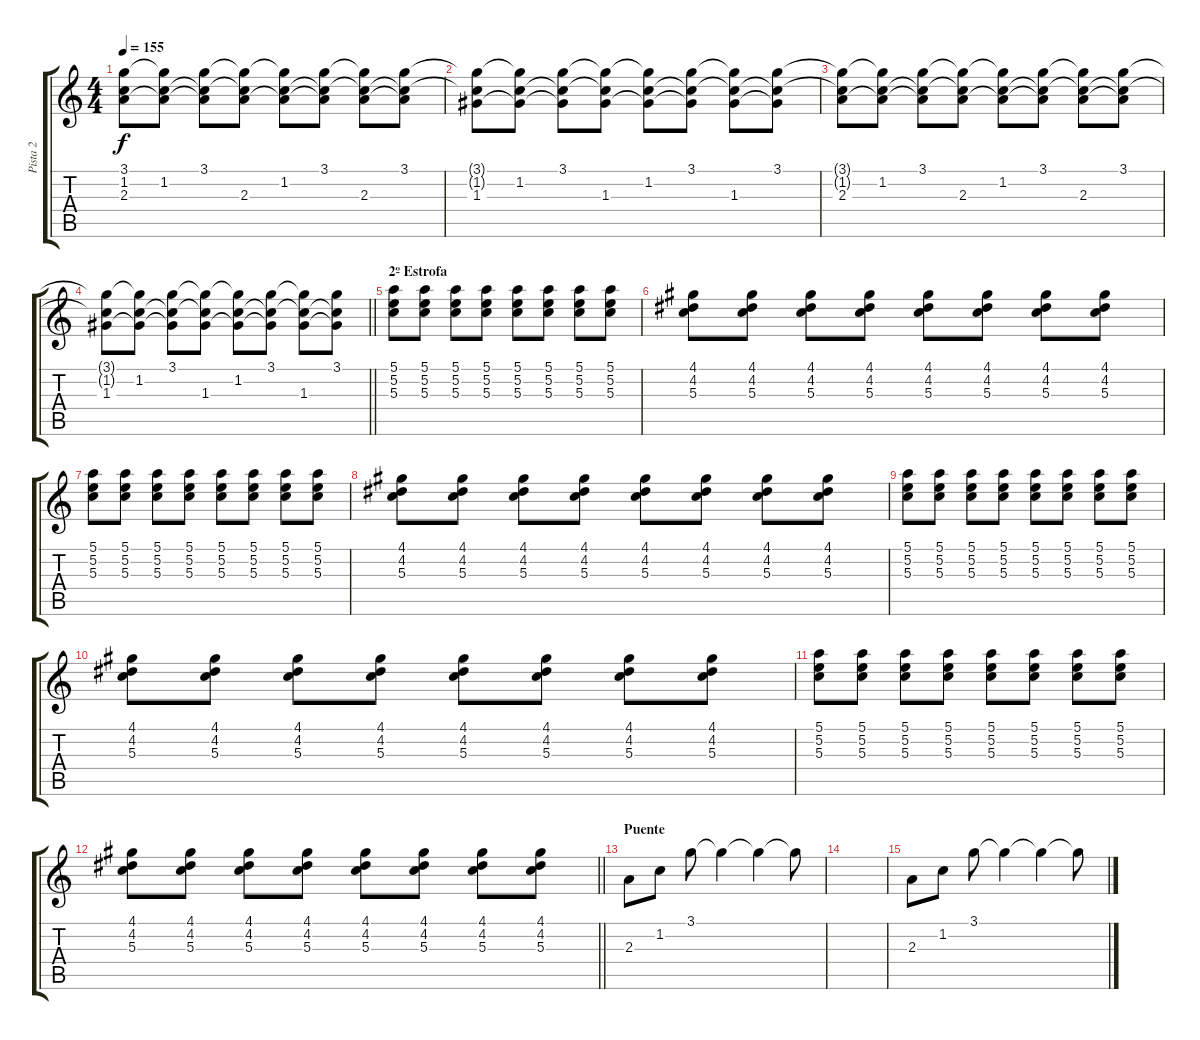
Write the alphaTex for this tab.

\track ("Pista 2" "Pista 2") {instrument overdrivenguitar}
\staff {score tabs}
\tuning (E4 B3 G3 D3 A2 E2) {hide}
\ts (4 4)
\tempo 155
\clef g2
\ks c
(3.1{t} 1.2{t} 2.3).8{dy f} (3.1{t} 1.2 2.3{t}).8 (3.1 1.2{t} 2.3{t}).8 (3.1{t} 1.2{t} 2.3).8 (3.1{t} 1.2 2.3{t}).8 (3.1 1.2{t} 2.3{t}).8 (3.1{t} 1.2{t} 2.3).8 (3.1 1.2{t} 2.3{t}).8 |
(3.1{t} 1.2{t} 1.3).8 (3.1{t} 1.2 1.3{t}).8 (3.1 1.2{t} 1.3{t}).8 (3.1{t} 1.2{t} 1.3).8 (3.1{t} 1.2 1.3{t}).8 (3.1 1.2{t} 1.3{t}).8 (3.1{t} 1.2{t} 1.3).8 (3.1 1.2{t} 1.3{t}).8 |
(3.1{t} 1.2{t} 2.3).8 (3.1{t} 1.2 2.3{t}).8 (3.1 1.2{t} 2.3{t}).8 (3.1{t} 1.2{t} 2.3).8 (3.1{t} 1.2 2.3{t}).8 (3.1 1.2{t} 2.3{t}).8 (3.1{t} 1.2{t} 2.3).8 (3.1 1.2{t} 2.3{t}).8 |
\barLineRight lightlight
(3.1{t} 1.2{t} 1.3).8 (3.1{t} 1.2 1.3{t}).8 (3.1 1.2{t} 1.3{t}).8 (3.1{t} 1.2{t} 1.3).8 (3.1{t} 1.2 1.3{t}).8 (3.1 1.2{t} 1.3{t}).8 (3.1{t} 1.2{t} 1.3).8 (3.1 1.2{t} 1.3{t}).8 |
\section ("" "2º Estrofa")
(5.1 5.2 5.3).8 (5.1 5.2 5.3).8 (5.1 5.2 5.3).8 (5.1 5.2 5.3).8 (5.1 5.2 5.3).8 (5.1 5.2 5.3).8 (5.1 5.2 5.3).8 (5.1 5.2 5.3).8 |
(4.1 4.2 5.3).8 (4.1 4.2 5.3).8 (4.1 4.2 5.3).8 (4.1 4.2 5.3).8 (4.1 4.2 5.3).8 (4.1 4.2 5.3).8 (4.1 4.2 5.3).8 (4.1 4.2 5.3).8 |
(5.1 5.2 5.3).8 (5.1 5.2 5.3).8 (5.1 5.2 5.3).8 (5.1 5.2 5.3).8 (5.1 5.2 5.3).8 (5.1 5.2 5.3).8 (5.1 5.2 5.3).8 (5.1 5.2 5.3).8 |
(4.1 4.2 5.3).8 (4.1 4.2 5.3).8 (4.1 4.2 5.3).8 (4.1 4.2 5.3).8 (4.1 4.2 5.3).8 (4.1 4.2 5.3).8 (4.1 4.2 5.3).8 (4.1 4.2 5.3).8 |
(5.1 5.2 5.3).8 (5.1 5.2 5.3).8 (5.1 5.2 5.3).8 (5.1 5.2 5.3).8 (5.1 5.2 5.3).8 (5.1 5.2 5.3).8 (5.1 5.2 5.3).8 (5.1 5.2 5.3).8 |
(4.1 4.2 5.3).8 (4.1 4.2 5.3).8 (4.1 4.2 5.3).8 (4.1 4.2 5.3).8 (4.1 4.2 5.3).8 (4.1 4.2 5.3).8 (4.1 4.2 5.3).8 (4.1 4.2 5.3).8 |
(5.1 5.2 5.3).8 (5.1 5.2 5.3).8 (5.1 5.2 5.3).8 (5.1 5.2 5.3).8 (5.1 5.2 5.3).8 (5.1 5.2 5.3).8 (5.1 5.2 5.3).8 (5.1 5.2 5.3).8 |
\barLineRight lightlight
(4.1 4.2 5.3).8 (4.1 4.2 5.3).8 (4.1 4.2 5.3).8 (4.1 4.2 5.3).8 (4.1 4.2 5.3).8 (4.1 4.2 5.3).8 (4.1 4.2 5.3).8 (4.1 4.2 5.3).8 |
\section ("" "Puente")
2.3.8{instrument electricguitarjazz} 1.2.8 3.1.8 3.1{t}.4 3.1{t}.4 3.1{t}.8 |
|
2.3.8{instrument electricguitarjazz} 1.2.8 3.1.8 3.1{t}.4 3.1{t}.4 3.1{t}.8
